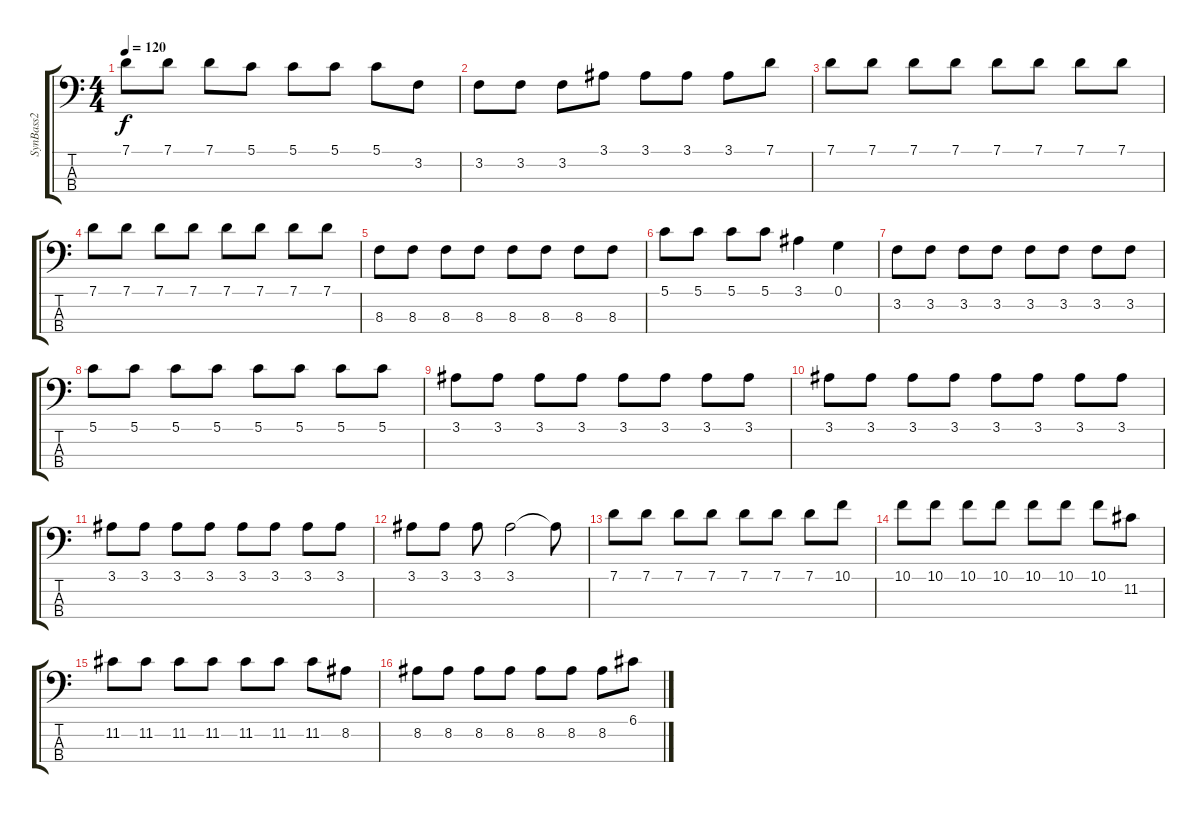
\track ("SynBass2" "SynBass2") {solo instrument synthbass2}
\staff {score tabs}
\tuning (G2 D2 A1 E1) {hide}
\ts (4 4)
\tempo 120
\clef f4
\ks c
7.1.8{dy f} 7.1.8 7.1.8 5.1.8 5.1.8 5.1.8 5.1.8 3.2.8 |
3.2.8 3.2.8 3.2.8 3.1.8 3.1.8 3.1.8 3.1.8 7.1.8 |
7.1.8 7.1.8 7.1.8 7.1.8 7.1.8 7.1.8 7.1.8 7.1.8 |
7.1.8 7.1.8 7.1.8 7.1.8 7.1.8 7.1.8 7.1.8 7.1.8 |
8.3.8 8.3.8 8.3.8 8.3.8 8.3.8 8.3.8 8.3.8 8.3.8 |
5.1.8 5.1.8 5.1.8 5.1.8 3.1.4 0.1.4 |
3.2.8 3.2.8 3.2.8 3.2.8 3.2.8 3.2.8 3.2.8 3.2.8 |
5.1.8 5.1.8 5.1.8 5.1.8 5.1.8 5.1.8 5.1.8 5.1.8 |
3.1.8 3.1.8 3.1.8 3.1.8 3.1.8 3.1.8 3.1.8 3.1.8 |
3.1.8 3.1.8 3.1.8 3.1.8 3.1.8 3.1.8 3.1.8 3.1.8 |
3.1.8 3.1.8 3.1.8 3.1.8 3.1.8 3.1.8 3.1.8 3.1.8 |
3.1.8 3.1.8 3.1.8 3.1.2 3.1{t}.8 |
7.1.8 7.1.8 7.1.8 7.1.8 7.1.8 7.1.8 7.1.8 10.1.8 |
10.1.8 10.1.8 10.1.8 10.1.8 10.1.8 10.1.8 10.1.8 11.2.8 |
11.2.8 11.2.8 11.2.8 11.2.8 11.2.8 11.2.8 11.2.8 8.2.8 |
8.2.8 8.2.8 8.2.8 8.2.8 8.2.8 8.2.8 8.2.8 6.1.8
